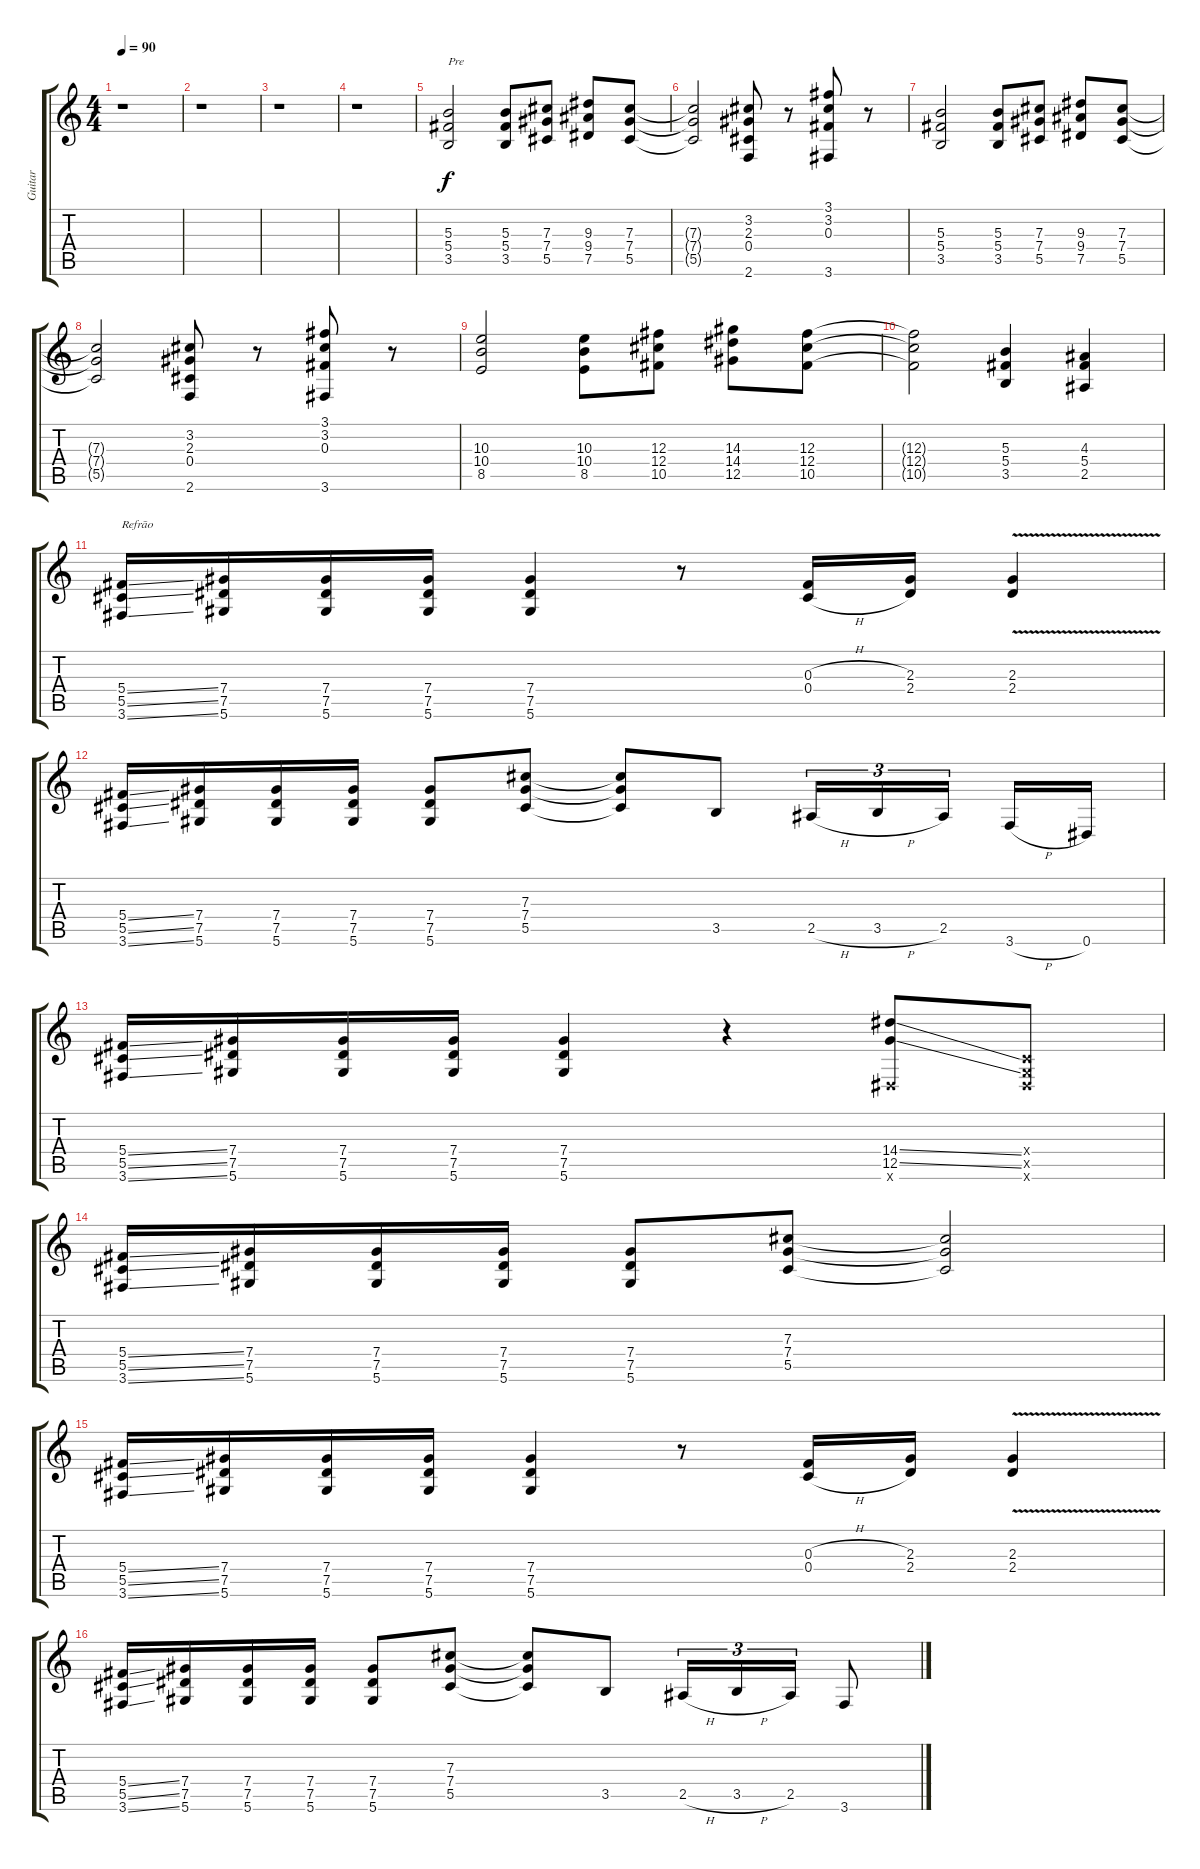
\track ("Guitar" "Guitar") {instrument overdrivenguitar}
\staff {score tabs}
\tuning (Eb4 Bb3 Gb3 Db3 Ab2 Eb2) {hide}
\ts (4 4)
\tempo 90
\clef g2
\ks c
r.1{dy f} |
r.1 |
r.1 |
r.1 |
(5.3 5.4 3.5).2{txt "Pre"} (5.3 5.4 3.5).8 (7.3 7.4 5.5).8 (9.3 9.4 7.5).8 (7.3 7.4 5.5).8 |
(7.3{t} 7.4{t} 5.5{t}).2 (3.2 2.3 0.4 2.6).8 r.8 (3.1 3.2 0.3 3.6).8 r.8 |
(5.3 5.4 3.5).2 (5.3 5.4 3.5).8 (7.3 7.4 5.5).8 (9.3 9.4 7.5).8 (7.3 7.4 5.5).8 |
(7.3{t} 7.4{t} 5.5{t}).2 (3.2 2.3 0.4 2.6).8 r.8 (3.1 3.2 0.3 3.6).8 r.8 |
(10.3 10.4 8.5).2 (10.3 10.4 8.5).8 (12.3 12.4 10.5).8 (14.3 14.4 12.5).8 (12.3 12.4 10.5).8 |
(12.3{t} 12.4{t} 10.5{t}).2 (5.3 5.4 3.5).4 (4.3 5.4 2.5).4 |
(5.4{ss} 5.5{ss} 3.6{ss}).16{txt "Refrão"} (7.4 7.5 5.6).16 (7.4 7.5 5.6).16 (7.4 7.5 5.6).16 (7.4 7.5 5.6).4 r.8 (0.3{h} 0.4{h}).16 (2.3 2.4).16 (2.3{v} 2.4{v}).4 |
(5.4{ss} 5.5{ss} 3.6{ss}).16 (7.4 7.5 5.6).16 (7.4 7.5 5.6).16 (7.4 7.5 5.6).16 (7.4 7.5 5.6).8 (7.3 7.4 5.5).8 (7.3{t} 7.4{t} 5.5{t}).8 3.5.8 2.5{h}.16{tu (3 2)} 3.5{h}.16{tu (3 2)} 2.5.16{tu (3 2)} 3.6{h}.16 0.6.16 |
(5.4{ss} 5.5{ss} 3.6{ss}).16 (7.4 7.5 5.6).16 (7.4 7.5 5.6).16 (7.4 7.5 5.6).16 (7.4 7.5 5.6).4 r.4 (14.4{ss} 12.5{ss} 0.6{x}).8 (0.4{x} 0.5{x} 0.6{x}).8 |
(5.4{ss} 5.5{ss} 3.6{ss}).16 (7.4 7.5 5.6).16 (7.4 7.5 5.6).16 (7.4 7.5 5.6).16 (7.4 7.5 5.6).8 (7.3 7.4 5.5).8 (7.3{t} 7.4{t} 5.5{t}).2 |
(5.4{ss} 5.5{ss} 3.6{ss}).16 (7.4 7.5 5.6).16 (7.4 7.5 5.6).16 (7.4 7.5 5.6).16 (7.4 7.5 5.6).4 r.8 (0.3{h} 0.4{h}).16 (2.3 2.4).16 (2.3{v} 2.4{v}).4 |
(5.4{ss} 5.5{ss} 3.6{ss}).16 (7.4 7.5 5.6).16 (7.4 7.5 5.6).16 (7.4 7.5 5.6).16 (7.4 7.5 5.6).8 (7.3 7.4 5.5).8 (7.3{t} 7.4{t} 5.5{t}).8 3.5.8 2.5{h}.16{tu (3 2)} 3.5{h}.16{tu (3 2)} 2.5.16{tu (3 2)} 3.6.8
